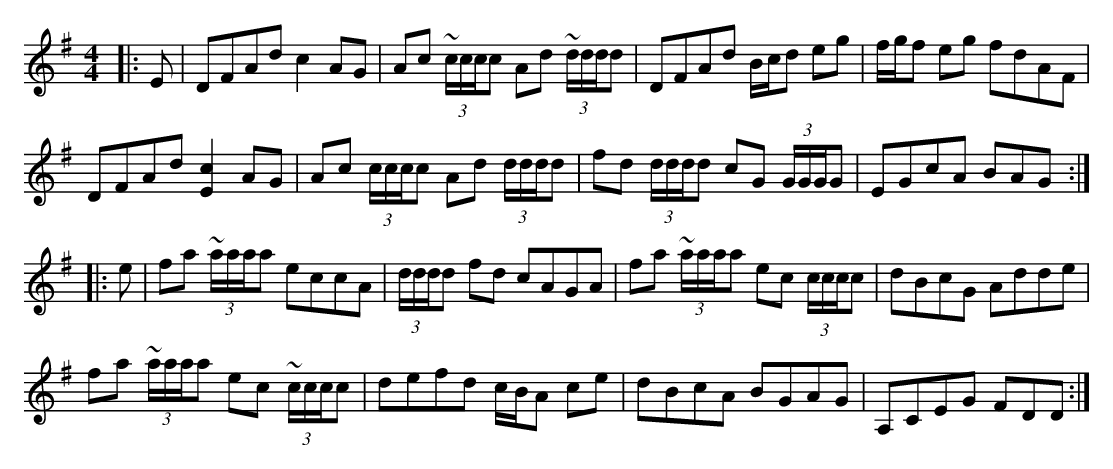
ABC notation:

X:1
M:4/4
K:Dmix
|:E|DFAd c2 AG|Ac ~(3c/c/c/c Ad ~(3d/d/d/d|DFAd B/c/d eg|f/g/f eg fdAF|
DFAd [E2c2] AG|Ac (3c/c/c/c Ad (3d/d/d/d|fd (3d/d/d/d cG (3G/G/G/G|EGcA BAG:|
|:e|fa ~(3a/a/a/a eccA|(3d/d/d/d fd cAGA|fa ~(3a/a/a/a ec (3c/c/c/c|dBcG Adde|
fa ~(3a/a/a/a ec ~(3c/c/c/c|defd c/B/A ce|dBcA BGAG|A,CEG FDD:|
